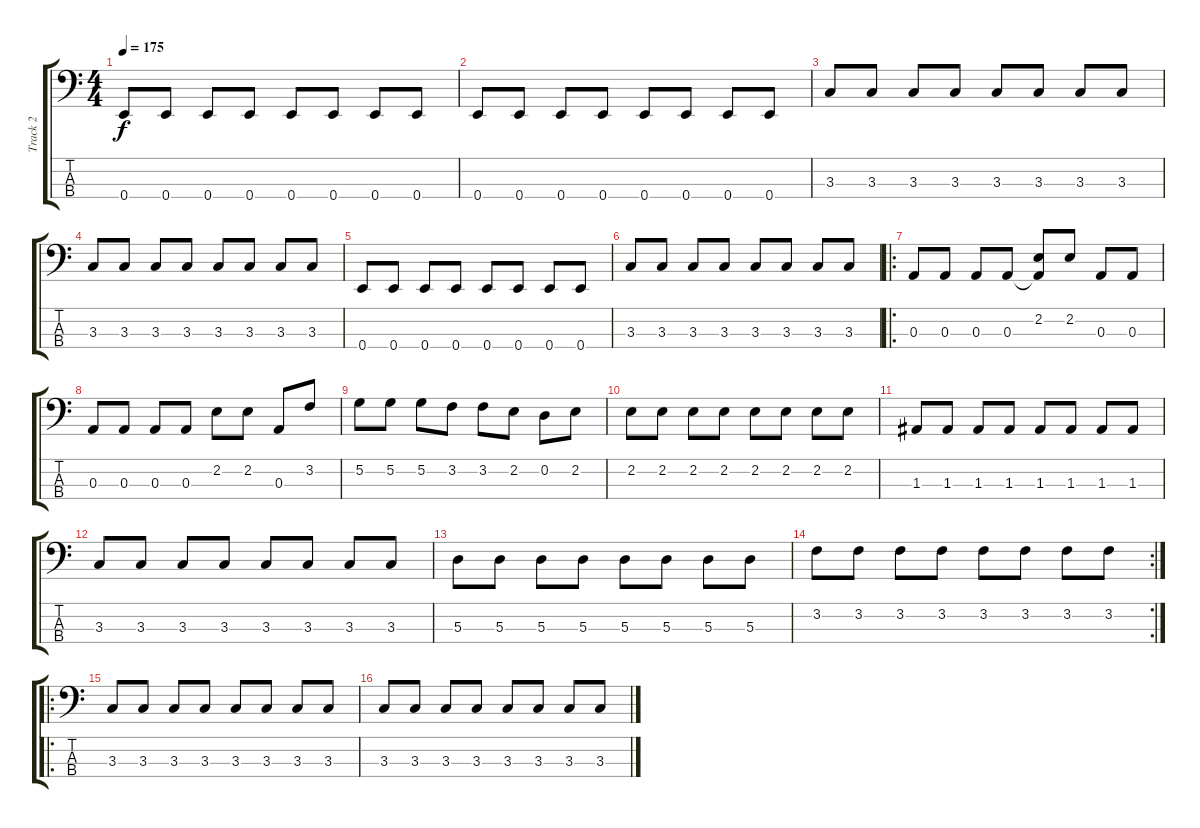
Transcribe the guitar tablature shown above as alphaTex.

\track ("Track 2" "Track 2") {instrument electricbasspick}
\staff {score tabs}
\tuning (G2 D2 A1 E1) {hide}
\ts (4 4)
\tempo 175
\clef f4
\ks c
0.4.8{dy f} 0.4.8 0.4.8 0.4.8 0.4.8 0.4.8 0.4.8 0.4.8 |
0.4.8 0.4.8 0.4.8 0.4.8 0.4.8 0.4.8 0.4.8 0.4.8 |
3.3.8 3.3.8 3.3.8 3.3.8 3.3.8 3.3.8 3.3.8 3.3.8 |
3.3.8 3.3.8 3.3.8 3.3.8 3.3.8 3.3.8 3.3.8 3.3.8 |
0.4.8 0.4.8 0.4.8 0.4.8 0.4.8 0.4.8 0.4.8 0.4.8 |
3.3.8 3.3.8 3.3.8 3.3.8 3.3.8 3.3.8 3.3.8 3.3.8 |
\ro
0.3.8 0.3.8 0.3.8 0.3.8 (2.2 0.3{t}).8 2.2.8 0.3.8 0.3.8 |
0.3.8 0.3.8 0.3.8 0.3.8 2.2.8 2.2.8 0.3.8 3.2.8 |
5.2.8 5.2.8 5.2.8 3.2.8 3.2.8 2.2.8 0.2.8 2.2.8 |
2.2.8 2.2.8 2.2.8 2.2.8 2.2.8 2.2.8 2.2.8 2.2.8 |
1.3.8 1.3.8 1.3.8 1.3.8 1.3.8 1.3.8 1.3.8 1.3.8 |
3.3.8 3.3.8 3.3.8 3.3.8 3.3.8 3.3.8 3.3.8 3.3.8 |
5.3.8 5.3.8 5.3.8 5.3.8 5.3.8 5.3.8 5.3.8 5.3.8 |
\rc 2
3.2.8 3.2.8 3.2.8 3.2.8 3.2.8 3.2.8 3.2.8 3.2.8 |
\ro
3.3.8 3.3.8 3.3.8 3.3.8 3.3.8 3.3.8 3.3.8 3.3.8 |
3.3.8 3.3.8 3.3.8 3.3.8 3.3.8 3.3.8 3.3.8 3.3.8
